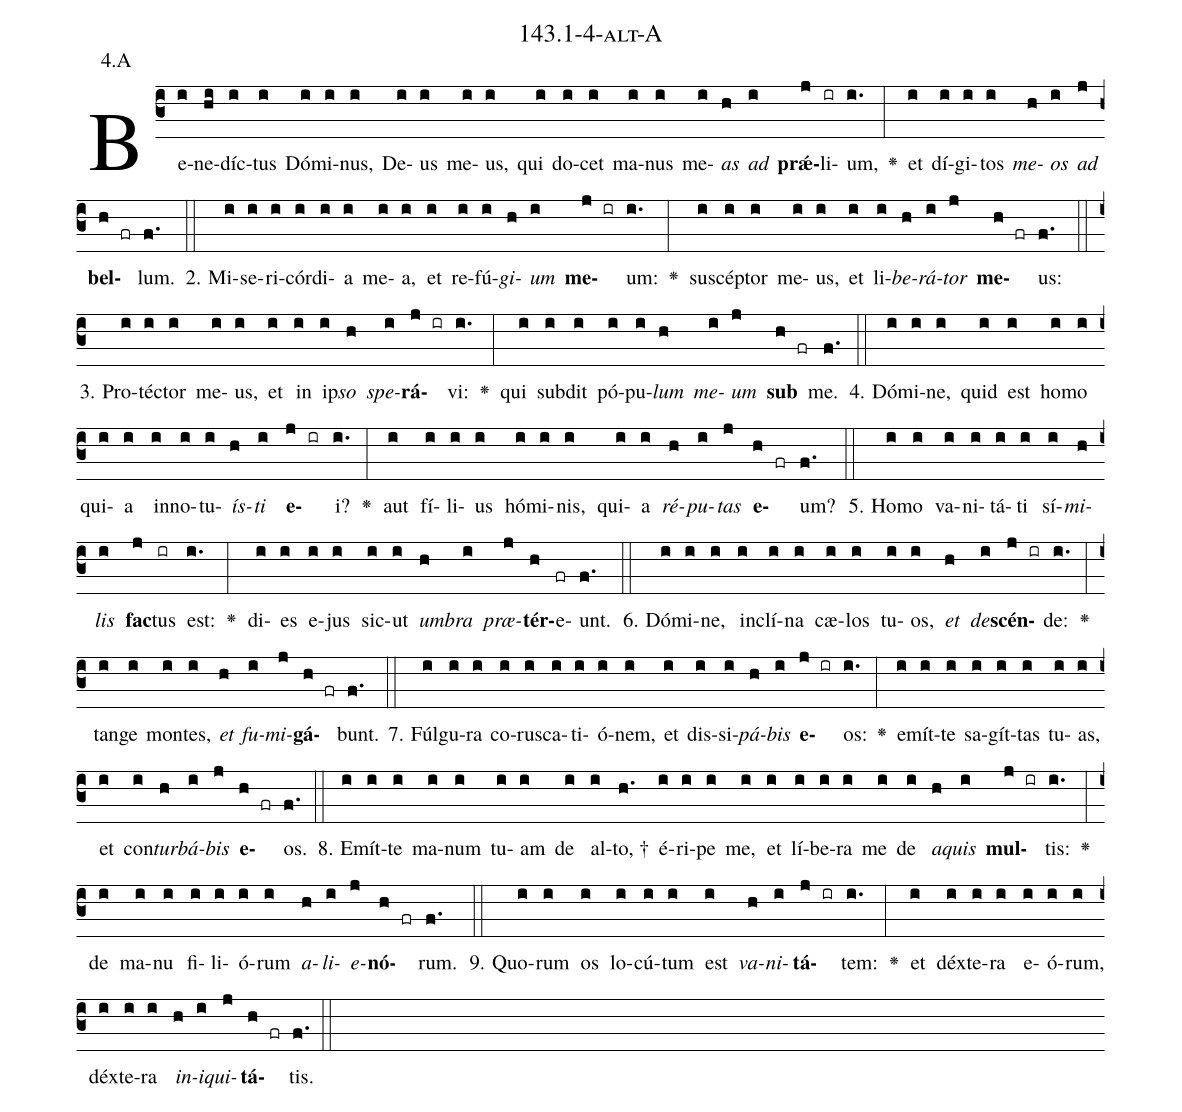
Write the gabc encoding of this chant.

name: 143.1-4-alt-A;
annotation: 4.A;
%%
(c3)Be(i)ne(hi)díc(i)tus(i) Dó(i)mi(i)nus,(i) De(i)us(i) me(i)us,(i) qui(i) do(i)cet(i) ma(i)nus(i) me(i)<i>as</i>(h) <i>ad</i>(i) <b>prǽ</b>(j)li(ir)um,(i.) <v>\greheightstar</v>(:) et(i) dí(i)gi(i)tos(i) <i>me</i>(h)<i>os</i>(i) <i>ad</i>(j) <b>bel</b>(h fr)lum.(f.) (::)
2. Mi(i)se(i)ri(i)cór(i)di(i)a(i) me(i)a,(i) et(i) re(i)fú(i)<i>gi</i>(h)<i>um</i>(i) <b>me</b>(j ir)um:(i.) <v>\greheightstar</v>(:) su(i)scép(i)tor(i) me(i)us,(i) et(i) li(i)<i>be</i>(h)<i>rá</i>(i)<i>tor</i>(j) <b>me</b>(h fr)us:(f.) (::)
3. Pro(i)téc(i)tor(i) me(i)us,(i) et(i) in(i) ip(i)<i>so</i>(h) <i>spe</i>(i)<b>rá</b>(j ir)vi:(i.) <v>\greheightstar</v>(:) qui(i) sub(i)dit(i) pó(i)pu(i)<i>lum</i>(h) <i>me</i>(i)<i>um</i>(j) <b>sub</b>(h fr) me.(f.) (::)
4. Dó(i)mi(i)ne,(i) quid(i) est(i) ho(i)mo(i) qui(i)a(i) in(i)no(i)tu(i)<i>ís</i>(h)<i>ti</i>(i) <b>e</b>(j ir)i?(i.) <v>\greheightstar</v>(:) aut(i) fí(i)li(i)us(i) hó(i)mi(i)nis,(i) qui(i)a(i) <i>ré</i>(h)<i>pu</i>(i)<i>tas</i>(j) <b>e</b>(h fr)um?(f.) (::)
5. Ho(i)mo(i) va(i)ni(i)tá(i)ti(i) sí(i)<i>mi</i>(h)<i>lis</i>(i) <b>fac</b>(j)tus(ir) est:(i.) <v>\greheightstar</v>(:) di(i)es(i) e(i)jus(i) sic(i)ut(i) <i>um</i>(h)<i>bra</i>(i) <i>præ</i>(j)<b>tér</b>(h)e(fr)unt.(f.) (::)
6. Dó(i)mi(i)ne,(i) in(i)clí(i)na(i) cæ(i)los(i) tu(i)os,(i) <i>et</i>(h) <i>de</i>(i)<b>scén</b>(j ir)de:(i.) <v>\greheightstar</v>(:) tan(i)ge(i) mon(i)tes,(i) <i>et</i>(h) <i>fu</i>(i)<i>mi</i>(j)<b>gá</b>(h fr)bunt.(f.) (::)
7. Fúl(i)gu(i)ra(i) co(i)rus(i)ca(i)ti(i)ó(i)nem,(i) et(i) dis(i)si(i)<i>pá</i>(h)<i>bis</i>(i) <b>e</b>(j ir)os:(i.) <v>\greheightstar</v>(:) e(i)mít(i)te(i) sa(i)gít(i)tas(i) tu(i)as,(i) et(i) con(i)<i>tur</i>(h)<i>bá</i>(i)<i>bis</i>(j) <b>e</b>(h fr)os.(f.) (::)
8. E(i)mít(i)te(i) ma(i)num(i) tu(i)am(i) de(i) al(i)to, †(h.) é(i)ri(i)pe(i) me,(i) et(i) lí(i)be(i)ra(i) me(i) de(i) <i>a</i>(h)<i>quis</i>(i) <b>mul</b>(j ir)tis:(i.) <v>\greheightstar</v>(:) de(i) ma(i)nu(i) fi(i)li(i)ó(i)rum(i) <i>a</i>(h)<i>li</i>(i)<i>e</i>(j)<b>nó</b>(h fr)rum.(f.) (::)
9. Quo(i)rum(i) os(i) lo(i)cú(i)tum(i) est(i) <i>va</i>(h)<i>ni</i>(i)<b>tá</b>(j ir)tem:(i.) <v>\greheightstar</v>(:) et(i) déx(i)te(i)ra(i) e(i)ó(i)rum,(i) déx(i)te(i)ra(i) <i>in</i>(h)<i>i</i>(i)<i>qui</i>(j)<b>tá</b>(h fr)tis.(f.) (::)
